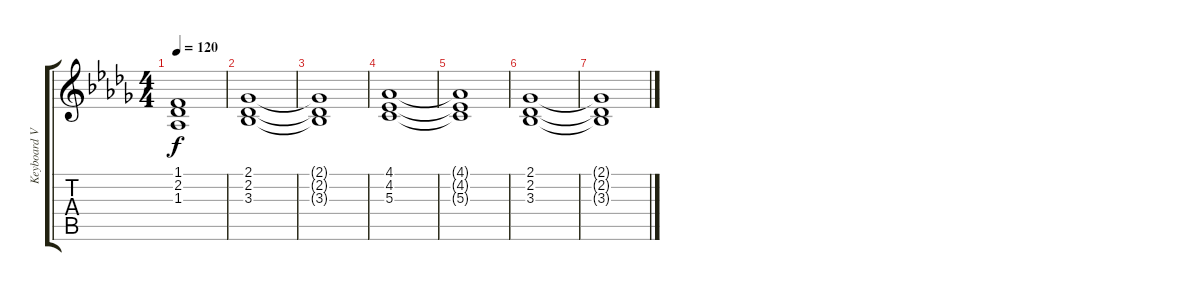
\track ("Keyboard V" "Keyboard V") {instrument pad2warm}
\staff {score tabs}
\tuning (E4 B3 G3 D3 A2 E2) {hide}
\ts (4 4)
\tempo 120
\clef g2
\ks db
(1.1{t} 2.2{t} 1.3{t}).1{dy f} |
(2.1 2.2 3.3).1 |
(2.1{t} 2.2{t} 3.3{t}).1 |
(4.1 4.2 5.3).1 |
(4.1{t} 4.2{t} 5.3{t}).1 |
(2.1 2.2 3.3).1 |
(2.1{t} 2.2{t} 3.3{t}).1
